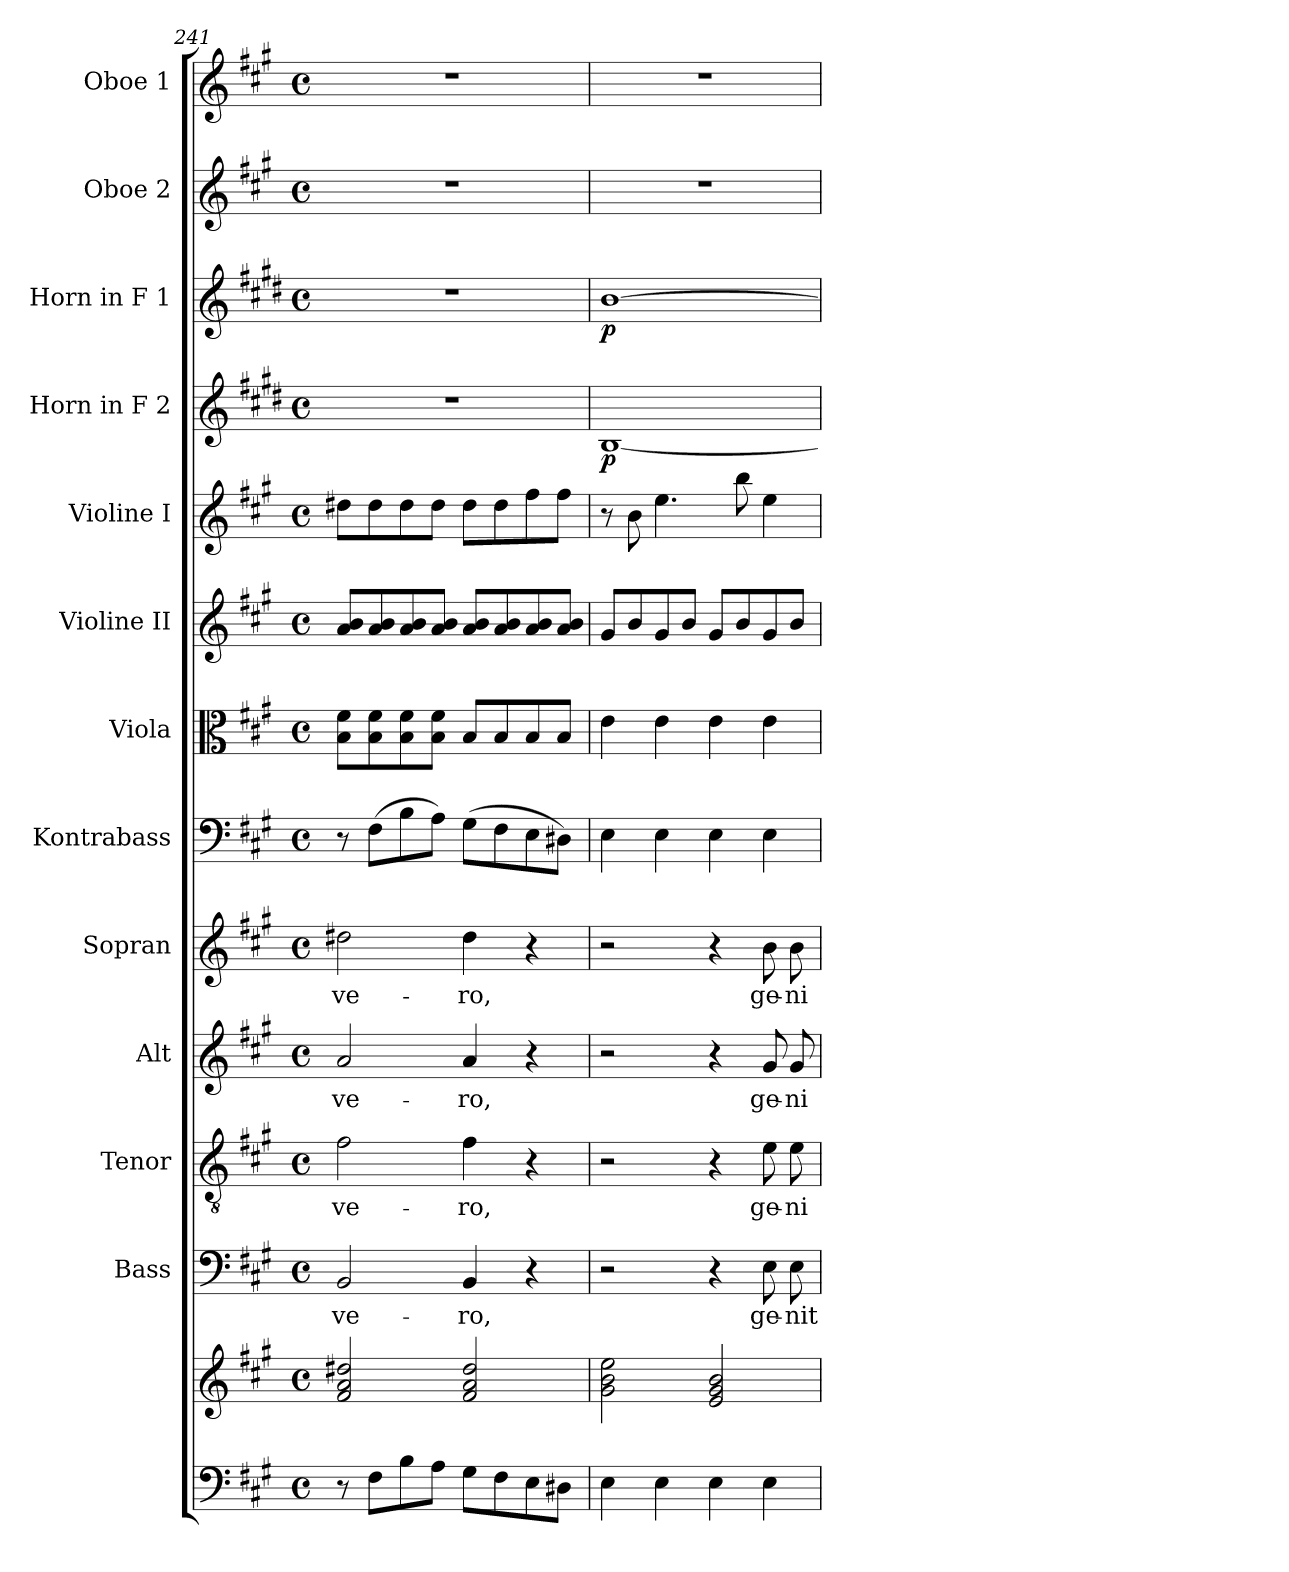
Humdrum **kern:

**kern	**kern	**kern	**text	**kern	**text	**kern	**text	**kern	**text	**kern	**kern	**kern	**kern	**kern	**dynam	**kern	**dynam	**kern	**kern
*part13	*part13	*part12	*part12	*part11	*part11	*part10	*part10	*part9	*part9	*part8	*part7	*part6	*part5	*part4	*part4	*part3	*part3	*part2	*part1
*staff14	*staff13	*staff12	*staff12	*staff11	*staff11	*staff10	*staff10	*staff9	*staff9	*staff8	*staff7	*staff6	*staff5	*staff4	*staff4	*staff3	*staff3	*staff2	*staff1
*	*	*I"Bass	*	*I"Tenor	*	*I"Alt	*	*I"Sopran	*	*I"Kontrabass	*I"Viola	*I"Violine II	*I"Violine I	*I"Horn in F 2	*	*I"Horn in F 1	*	*I"Oboe 2	*I"Oboe 1
*	*	*I'B.	*	*I'T.	*	*I'A.	*	*I'S.	*	*I'Kb.	*I'Vla.	*I'Vl. II	*I'Vl. I	*	*	*	*	*I'Ob.. 2	*I'Ob. 1
!!LO:PB:g=z
*clefF4	*clefG2	*clefF4	*	*clefGv2	*	*clefG2	*	*clefG2	*	*clefF4	*clefC3	*clefG2	*clefG2	*clefG2	*	*clefG2	*	*clefG2	*clefG2
*	*	*	*	*	*	*	*	*	*	*ITrd7c12	*	*	*	*ITrd4c7	*	*ITrd4c7	*	*	*
*k[f#c#g#]	*k[f#c#g#]	*k[f#c#g#]	*	*k[f#c#g#]	*	*k[f#c#g#]	*	*k[f#c#g#]	*	*k[f#c#g#]	*k[f#c#g#]	*k[f#c#g#]	*k[f#c#g#]	*k[f#c#g#]	*	*k[f#c#g#]	*	*k[f#c#g#]	*k[f#c#g#]
*A:	*A:	*A:	*	*A:	*	*A:	*	*A:	*	*A:	*A:	*A:	*A:	*A:	*	*A:	*	*A:	*A:
*M4/4	*M4/4	*M4/4	*	*M4/4	*	*M4/4	*	*M4/4	*	*M4/4	*M4/4	*M4/4	*M4/4	*M4/4	*	*M4/4	*	*M4/4	*M4/4
*met(c)	*met(c)	*met(c)	*	*met(c)	*	*met(c)	*	*met(c)	*	*met(c)	*met(c)	*met(c)	*met(c)	*met(c)	*	*met(c)	*	*met(c)	*met(c)
=241	=241	=241	=241	=241	=241	=241	=241	=241	=241	=241	=241	=241	=241	=241	=241	=241	=241	=241	=241
!	!	!	!LO:LY:b	!	!LO:LY:b	!	!LO:LY:b	!	!LO:LY:b	!	!	!	!	!	!	!	!	!	!
8r	2f#/ 2a/ 2dd#X/	2BB/	ve-	2f#\	ve-	2a/	ve-	2dd#X\	ve-	8r	8B\ 8f#\L	8a/ 8b/L	8dd#X\L	1r	.	1r	.	1r	1r
8F#\L	.	.	.	.	.	.	.	.	.	(>8FF#\L	8B\ 8f#\	8a/ 8b/	8dd#\	.	.	.	.	.	.
8B\	.	.	.	.	.	.	.	.	.	8BB\	8B\ 8f#\	8a/ 8b/	8dd#\	.	.	.	.	.	.
8A\J	.	.	.	.	.	.	.	.	.	8AA\J)	8B\ 8f#\J	8a/ 8b/J	8dd#\J	.	.	.	.	.	.
!	!	!	!LO:LY:b	!	!LO:LY:b	!	!LO:LY:b	!	!LO:LY:b	!	!	!	!	!	!	!	!	!	!
8G#\L	2f#/ 2a/ 2dd#/	4BB/	-ro,	4f#\	-ro,	4a/	-ro,	4dd#\	-ro,	(>8GG#\L	8B/L	8a/ 8b/L	8dd#\L	.	.	.	.	.	.
8F#\	.	.	.	.	.	.	.	.	.	8FF#\	8B/	8a/ 8b/	8dd#\	.	.	.	.	.	.
8E\	.	4r	.	4r	.	4r	.	4r	.	8EE\	8B/	8a/ 8b/	8ff#\	.	.	.	.	.	.
8D#X\J	.	.	.	.	.	.	.	.	.	8DD#X\J)	8B/J	8a/ 8b/J	8ff#\J	.	.	.	.	.	.
=242	=242	=242	=242	=242	=242	=242	=242	=242	=242	=242	=242	=242	=242	=242	=242	=242	=242	=242	=242
!	!	!	!	!	!	!	!	!	!	!	!	!	!	!	!LO:DY:b	!	!LO:DY:b	!	!
4E\	2g#\ 2b\ 2ee\	2r	.	2r	.	2r	.	2r	.	4EE\	4e\	8g#/L	8r	[1E	p	[1e	p	1r	1r
.	.	.	.	.	.	.	.	.	.	.	.	8b/	8b\	.	.	.	.	.	.
4E\	.	.	.	.	.	.	.	.	.	4EE\	4e\	8g#/	4.ee\	.	.	.	.	.	.
.	.	.	.	.	.	.	.	.	.	.	.	8b/J	.	.	.	.	.	.	.
4E\	2e/ 2g#/ 2b/	4r	.	4r	.	4r	.	4r	.	4EE\	4e\	8g#/L	.	.	.	.	.	.	.
.	.	.	.	.	.	.	.	.	.	.	.	8b/	8bb\	.	.	.	.	.	.
!	!	!	!LO:LY:b	!	!LO:LY:b	!	!LO:LY:b	!	!LO:LY:b	!	!	!	!	!	!	!	!	!	!
4E\	.	8E\	ge-	8e\	ge-	8g#/	ge-	8b\	ge-	4EE\	4e\	8g#/	4ee\	.	.	.	.	.	.
!	!	!	!LO:LY:b	!	!LO:LY:b	!	!LO:LY:b	!	!LO:LY:b	!	!	!	!	!	!	!	!	!	!
.	.	8E\	-nit-	8e\	-ni-	8g#/	-ni-	8b\	-ni-	.	.	8b/J	.	.	.	.	.	.	.
=	=	=	=	=	=	=	=	=	=	=	=	=	=	=	=	=	=	=	=
*-	*-	*-	*-	*-	*-	*-	*-	*-	*-	*-	*-	*-	*-	*-	*-	*-	*-	*-	*-
